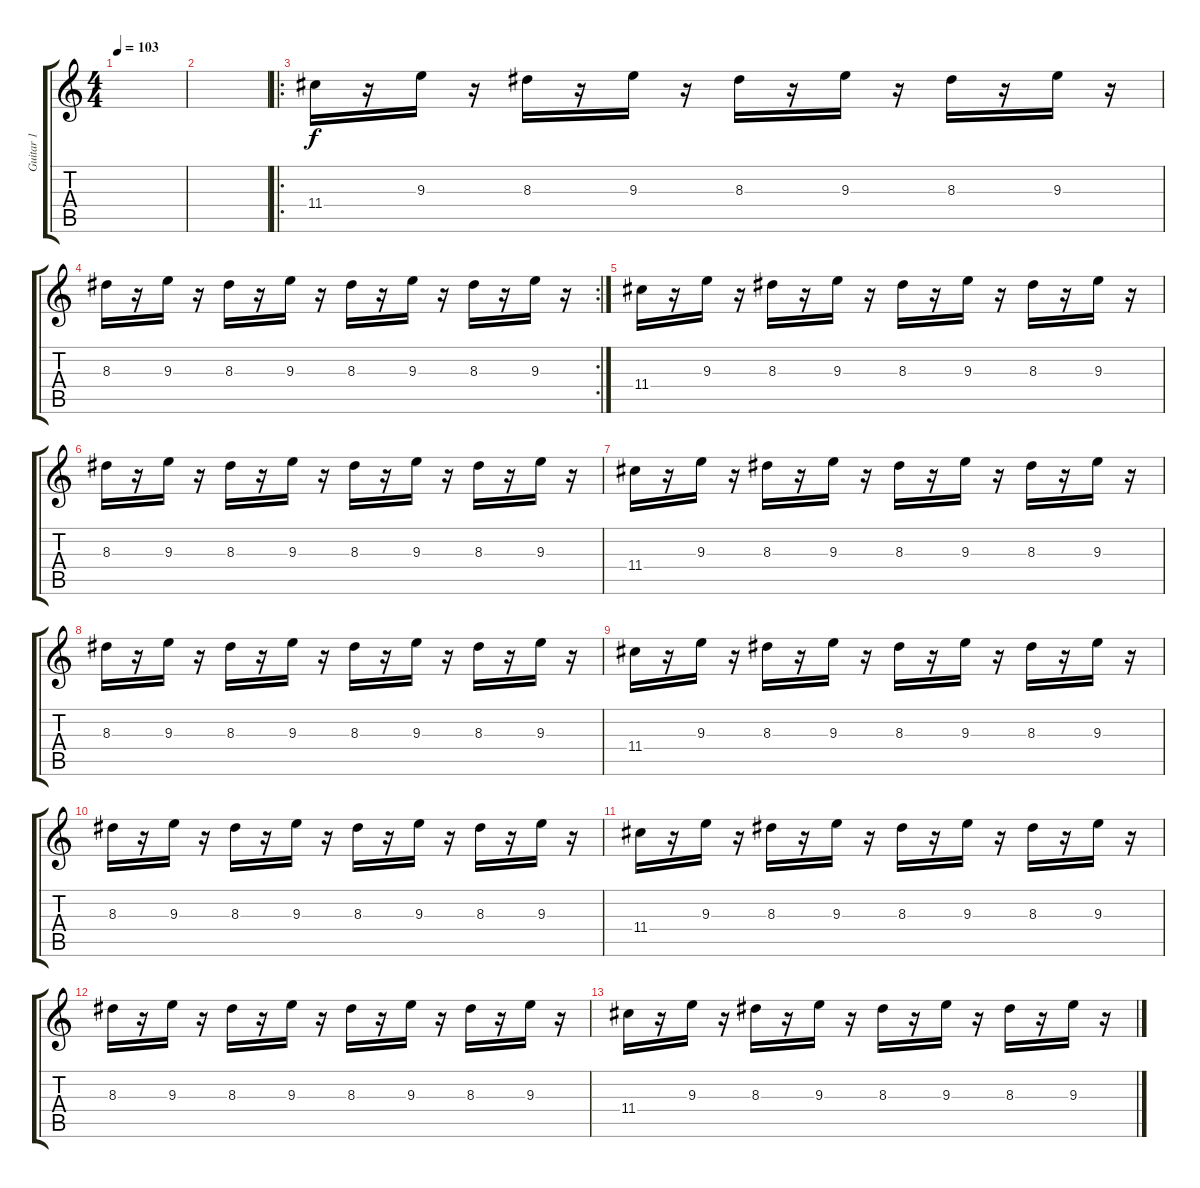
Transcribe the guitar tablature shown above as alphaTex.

\track ("Guitar 1" "Guitar 1") {instrument overdrivenguitar}
\staff {score tabs}
\tuning (E4 B3 G3 D3 A2 E2) {hide}
\ts (4 4)
\tempo 103
\clef g2
\ks c
|
|
\ro
11.4.16 r.16 9.3.16 r.16 8.3.16 r.16 9.3.16 r.16 8.3.16 r.16 9.3.16 r.16 8.3.16 r.16 9.3.16 r.16 |
\rc 2
8.3.16 r.16 9.3.16 r.16 8.3.16 r.16 9.3.16 r.16 8.3.16 r.16 9.3.16 r.16 8.3.16 r.16 9.3.16 r.16 |
11.4.16 r.16 9.3.16 r.16 8.3.16 r.16 9.3.16 r.16 8.3.16 r.16 9.3.16 r.16 8.3.16 r.16 9.3.16 r.16 |
8.3.16 r.16 9.3.16 r.16 8.3.16 r.16 9.3.16 r.16 8.3.16 r.16 9.3.16 r.16 8.3.16 r.16 9.3.16 r.16 |
11.4.16 r.16 9.3.16 r.16 8.3.16 r.16 9.3.16 r.16 8.3.16 r.16 9.3.16 r.16 8.3.16 r.16 9.3.16 r.16 |
8.3.16 r.16 9.3.16 r.16 8.3.16 r.16 9.3.16 r.16 8.3.16 r.16 9.3.16 r.16 8.3.16 r.16 9.3.16 r.16 |
11.4.16 r.16 9.3.16 r.16 8.3.16 r.16 9.3.16 r.16 8.3.16 r.16 9.3.16 r.16 8.3.16 r.16 9.3.16 r.16 |
8.3.16 r.16 9.3.16 r.16 8.3.16 r.16 9.3.16 r.16 8.3.16 r.16 9.3.16 r.16 8.3.16 r.16 9.3.16 r.16 |
11.4.16 r.16 9.3.16 r.16 8.3.16 r.16 9.3.16 r.16 8.3.16 r.16 9.3.16 r.16 8.3.16 r.16 9.3.16 r.16 |
8.3.16 r.16 9.3.16 r.16 8.3.16 r.16 9.3.16 r.16 8.3.16 r.16 9.3.16{volume 0} r.16 8.3.16 r.16 9.3.16 r.16 |
11.4.16 r.16 9.3.16 r.16 8.3.16 r.16 9.3.16 r.16 8.3.16 r.16 9.3.16 r.16 8.3.16 r.16 9.3.16 r.16
